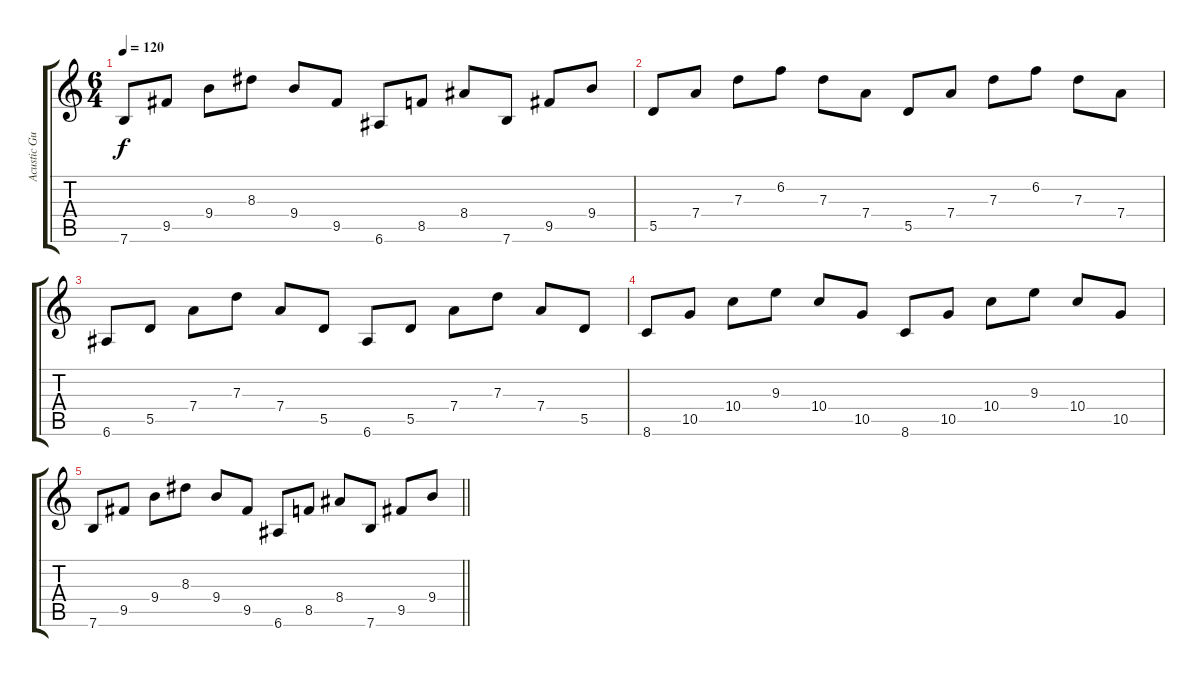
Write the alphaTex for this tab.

\track ("Acustic Guitar" "Acustic Gu") {instrument acousticguitarnylon}
\staff {score tabs}
\tuning (E4 B3 G3 D3 A2 E2) {hide}
\ts (6 4)
\tempo 120
\clef g2
\ks c
7.6.8{dy f} 9.5.8 9.4.8 8.3.8 9.4.8 9.5.8 6.6.8 8.5.8 8.4.8 7.6.8 9.5.8 9.4.8 |
5.5.8 7.4.8 7.3.8 6.2.8 7.3.8 7.4.8 5.5.8 7.4.8 7.3.8 6.2.8 7.3.8 7.4.8 |
6.6.8 5.5.8 7.4.8 7.3.8 7.4.8 5.5.8 6.6.8 5.5.8 7.4.8 7.3.8 7.4.8 5.5.8 |
8.6.8 10.5.8 10.4.8 9.3.8 10.4.8 10.5.8 8.6.8 10.5.8 10.4.8 9.3.8 10.4.8 10.5.8 |
\barLineRight lightlight
7.6.8 9.5.8 9.4.8 8.3.8 9.4.8 9.5.8 6.6.8 8.5.8 8.4.8 7.6.8 9.5.8 9.4.8
